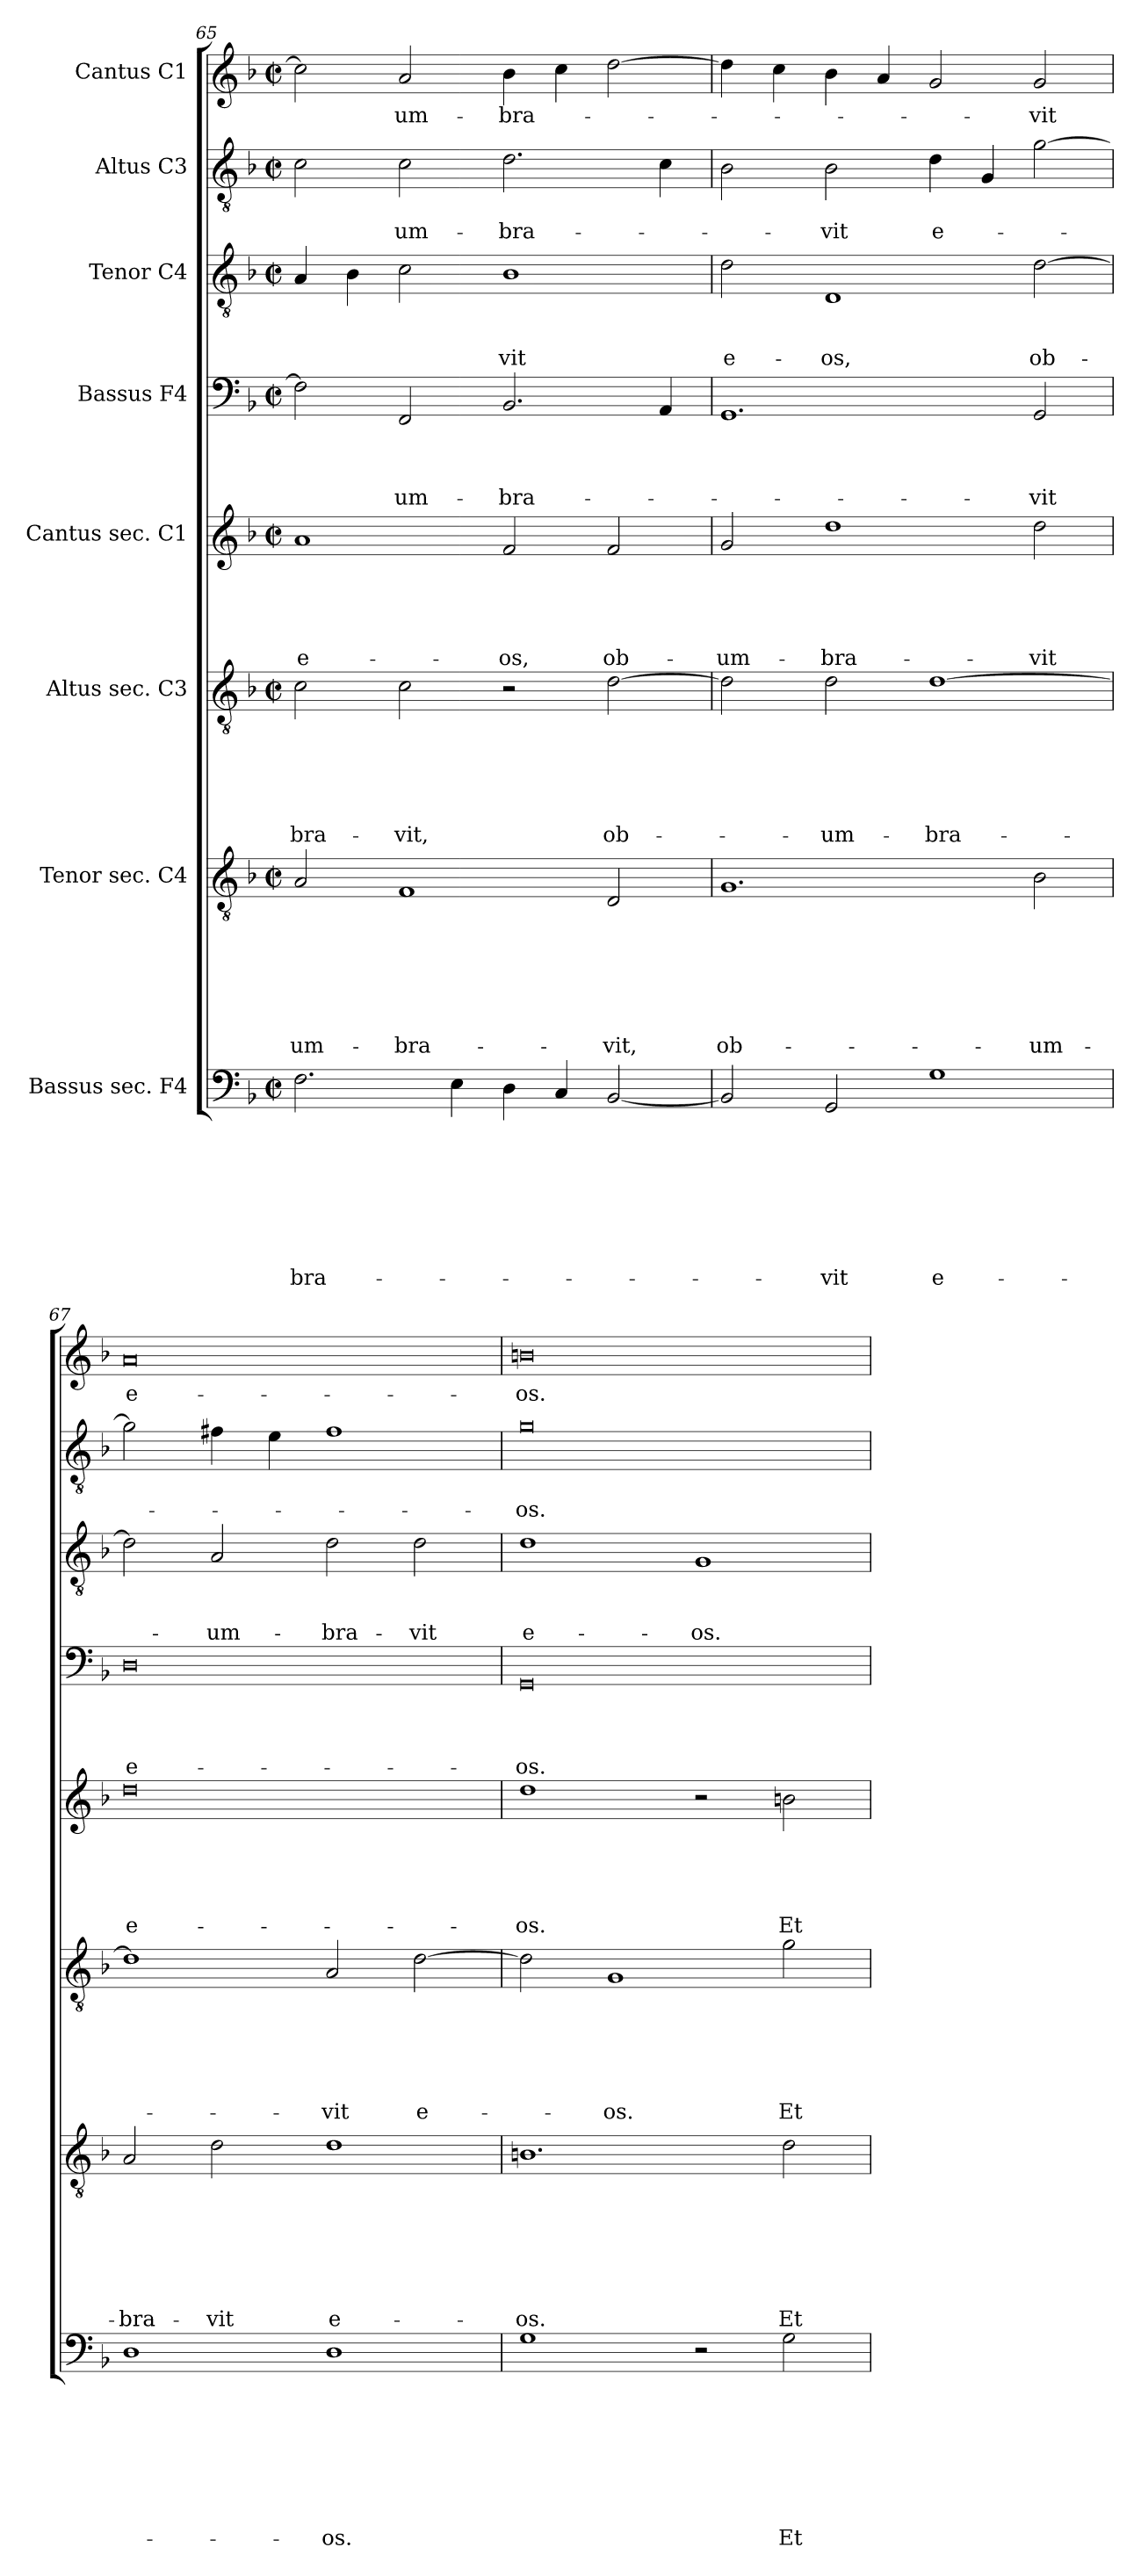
**kern	**text	**text	**text	**text	**text	**text	**text	**text	**kern	**text	**text	**text	**text	**text	**text	**text	**kern	**text	**text	**text	**text	**text	**text	**kern	**text	**text	**text	**text	**text	**kern	**text	**text	**text	**text	**kern	**text	**text	**text	**kern	**text	**text	**kern	**text
*part8	*part8	*part8	*part8	*part8	*part8	*part8	*part8	*part8	*part7	*part7	*part7	*part7	*part7	*part7	*part7	*part7	*part6	*part6	*part6	*part6	*part6	*part6	*part6	*part5	*part5	*part5	*part5	*part5	*part5	*part4	*part4	*part4	*part4	*part4	*part3	*part3	*part3	*part3	*part2	*part2	*part2	*part1	*part1
*staff8	*staff8	*staff8	*staff8	*staff8	*staff8	*staff8	*staff8	*staff8	*staff7	*staff7	*staff7	*staff7	*staff7	*staff7	*staff7	*staff7	*staff6	*staff6	*staff6	*staff6	*staff6	*staff6	*staff6	*staff5	*staff5	*staff5	*staff5	*staff5	*staff5	*staff4	*staff4	*staff4	*staff4	*staff4	*staff3	*staff3	*staff3	*staff3	*staff2	*staff2	*staff2	*staff1	*staff1
*I"Bassus sec. F4	*	*	*	*	*	*	*	*	*I"Tenor sec. C4	*	*	*	*	*	*	*	*I"Altus sec. C3	*	*	*	*	*	*	*I"Cantus sec. C1	*	*	*	*	*	*I"Bassus F4	*	*	*	*	*I"Tenor  C4	*	*	*	*I"Altus C3	*	*	*I"Cantus C1	*
!!LO:LB:g=z
*clefF4	*	*	*	*	*	*	*	*	*clefGv2	*	*	*	*	*	*	*	*clefGv2	*	*	*	*	*	*	*clefG2	*	*	*	*	*	*clefF4	*	*	*	*	*clefGv2	*	*	*	*clefGv2	*	*	*clefG2	*
*k[b-]	*	*	*	*	*	*	*	*	*k[b-]	*	*	*	*	*	*	*	*k[b-]	*	*	*	*	*	*	*k[b-]	*	*	*	*	*	*k[b-]	*	*	*	*	*k[b-]	*	*	*	*k[b-]	*	*	*k[b-]	*
*F:	*	*	*	*	*	*	*	*	*F:	*	*	*	*	*	*	*	*F:	*	*	*	*	*	*	*F:	*	*	*	*	*	*F:	*	*	*	*	*F:	*	*	*	*F:	*	*	*F:	*
*M2/2	*	*	*	*	*	*	*	*	*M2/2	*	*	*	*	*	*	*	*M2/2	*	*	*	*	*	*	*M2/2	*	*	*	*	*	*M2/2	*	*	*	*	*M2/2	*	*	*	*M2/2	*	*	*M2/2	*
*met(c|)	*	*	*	*	*	*	*	*	*met(c|)	*	*	*	*	*	*	*	*met(c|)	*	*	*	*	*	*	*met(c|)	*	*	*	*	*	*met(c|)	*	*	*	*	*met(c|)	*	*	*	*met(c|)	*	*	*met(c|)	*
=65	=65	=65	=65	=65	=65	=65	=65	=65	=65	=65	=65	=65	=65	=65	=65	=65	=65	=65	=65	=65	=65	=65	=65	=65	=65	=65	=65	=65	=65	=65	=65	=65	=65	=65	=65	=65	=65	=65	=65	=65	=65	=65	=65
2.F\	.	.	.	.	.	.	.	-bra-	2A/	.	.	.	.	.	.	-um-	2c\	.	.	.	.	.	-bra-	1a	.	.	.	.	e-	2F\]	.	.	.	.	4A/	.	.	.	2c\	.	.	2cc\]	.
.	.	.	.	.	.	.	.	.	.	.	.	.	.	.	.	.	.	.	.	.	.	.	.	.	.	.	.	.	.	.	.	.	.	.	4B-\	.	.	.	.	.	.	.	.
.	.	.	.	.	.	.	.	.	1F	.	.	.	.	.	.	-bra-	2c\	.	.	.	.	.	-vit,	.	.	.	.	.	.	2FF/	.	.	.	-um-	2c\	.	.	.	2c\	.	-um-	2a/	-um-
4E\	.	.	.	.	.	.	.	.	.	.	.	.	.	.	.	.	.	.	.	.	.	.	.	.	.	.	.	.	.	.	.	.	.	.	.	.	.	.	.	.	.	.	.
4D\	.	.	.	.	.	.	.	.	.	.	.	.	.	.	.	.	2r	.	.	.	.	.	.	2f/	.	.	.	.	-os,	2.BB-/	.	.	.	-bra-	1B-	.	.	-vit	2.d\	.	-bra-	4b-\	-bra-
4C/	.	.	.	.	.	.	.	.	.	.	.	.	.	.	.	.	.	.	.	.	.	.	.	.	.	.	.	.	.	.	.	.	.	.	.	.	.	.	.	.	.	4cc\	.
[2BB-/	.	.	.	.	.	.	.	.	2D/	.	.	.	.	.	.	-vit,	[2d\	.	.	.	.	.	ob-	2f/	.	.	.	.	ob-	.	.	.	.	.	.	.	.	.	.	.	.	[2dd\	.
.	.	.	.	.	.	.	.	.	.	.	.	.	.	.	.	.	.	.	.	.	.	.	.	.	.	.	.	.	.	4AA/	.	.	.	.	.	.	.	.	4c\	.	.	.	.
=66	=66	=66	=66	=66	=66	=66	=66	=66	=66	=66	=66	=66	=66	=66	=66	=66	=66	=66	=66	=66	=66	=66	=66	=66	=66	=66	=66	=66	=66	=66	=66	=66	=66	=66	=66	=66	=66	=66	=66	=66	=66	=66	=66
2BB-/]	.	.	.	.	.	.	.	.	1.G	.	.	.	.	.	.	ob-	2d\]	.	.	.	.	.	.	2g/	.	.	.	.	-um-	1.GG	.	.	.	.	2d\	.	.	e-	2B-\	.	.	4dd\]	.
.	.	.	.	.	.	.	.	.	.	.	.	.	.	.	.	.	.	.	.	.	.	.	.	.	.	.	.	.	.	.	.	.	.	.	.	.	.	.	.	.	.	4cc\	.
2GG/	.	.	.	.	.	.	.	-vit	.	.	.	.	.	.	.	.	2d\	.	.	.	.	.	-um-	1dd	.	.	.	.	-bra-	.	.	.	.	.	1D	.	.	-os,	2B-\	.	-vit	4b-\	.
.	.	.	.	.	.	.	.	.	.	.	.	.	.	.	.	.	.	.	.	.	.	.	.	.	.	.	.	.	.	.	.	.	.	.	.	.	.	.	.	.	.	4a/	.
1G	.	.	.	.	.	.	.	e-	.	.	.	.	.	.	.	.	[1d	.	.	.	.	.	-bra-	.	.	.	.	.	.	.	.	.	.	.	.	.	.	.	4d\	.	e-	2g/	.
.	.	.	.	.	.	.	.	.	.	.	.	.	.	.	.	.	.	.	.	.	.	.	.	.	.	.	.	.	.	.	.	.	.	.	.	.	.	.	4G/	.	.	.	.
.	.	.	.	.	.	.	.	.	2B-\	.	.	.	.	.	.	-um-	.	.	.	.	.	.	.	2dd\	.	.	.	.	-vit	2GG/	.	.	.	-vit	[2d\	.	.	ob-	[2g\	.	.	2g/	-vit
=67	=67	=67	=67	=67	=67	=67	=67	=67	=67	=67	=67	=67	=67	=67	=67	=67	=67	=67	=67	=67	=67	=67	=67	=67	=67	=67	=67	=67	=67	=67	=67	=67	=67	=67	=67	=67	=67	=67	=67	=67	=67	=67	=67
1D	.	.	.	.	.	.	.	.	2A/	.	.	.	.	.	.	-bra-	1d]	.	.	.	.	.	.	0dd	.	.	.	.	e-	0D	.	.	.	e-	2d\]	.	.	.	2g\]	.	.	0a	e-
.	.	.	.	.	.	.	.	.	2d\	.	.	.	.	.	.	-vit	.	.	.	.	.	.	.	.	.	.	.	.	.	.	.	.	.	.	2A/	.	.	-um-	4f#X\	.	.	.	.
.	.	.	.	.	.	.	.	.	.	.	.	.	.	.	.	.	.	.	.	.	.	.	.	.	.	.	.	.	.	.	.	.	.	.	.	.	.	.	4e\	.	.	.	.
1D	.	.	.	.	.	.	.	-os.	1d	.	.	.	.	.	.	e-	2A/	.	.	.	.	.	-vit	.	.	.	.	.	.	.	.	.	.	.	2d\	.	.	-bra-	1f#	.	.	.	.
.	.	.	.	.	.	.	.	.	.	.	.	.	.	.	.	.	[2d\	.	.	.	.	.	e-	.	.	.	.	.	.	.	.	.	.	.	2d\	.	.	-vit	.	.	.	.	.
=68	=68	=68	=68	=68	=68	=68	=68	=68	=68	=68	=68	=68	=68	=68	=68	=68	=68	=68	=68	=68	=68	=68	=68	=68	=68	=68	=68	=68	=68	=68	=68	=68	=68	=68	=68	=68	=68	=68	=68	=68	=68	=68	=68
1G	.	.	.	.	.	.	.	.	1.Bn	.	.	.	.	.	.	-os.	2d\]	.	.	.	.	.	.	1dd	.	.	.	.	-os.	0GG	.	.	.	-os.	1d	.	.	e-	0g	.	-os.	0bn	-os.
.	.	.	.	.	.	.	.	.	.	.	.	.	.	.	.	.	1G	.	.	.	.	.	-os.	.	.	.	.	.	.	.	.	.	.	.	.	.	.	.	.	.	.	.	.
2r	.	.	.	.	.	.	.	.	.	.	.	.	.	.	.	.	.	.	.	.	.	.	.	2r	.	.	.	.	.	.	.	.	.	.	1G	.	.	-os.	.	.	.	.	.
2G\	.	.	.	.	.	.	.	Et	2d\	.	.	.	.	.	.	Et	2g\	.	.	.	.	.	Et	2bn\	.	.	.	.	Et	.	.	.	.	.	.	.	.	.	.	.	.	.	.
=	=	=	=	=	=	=	=	=	=	=	=	=	=	=	=	=	=	=	=	=	=	=	=	=	=	=	=	=	=	=	=	=	=	=	=	=	=	=	=	=	=	=	=
*-	*-	*-	*-	*-	*-	*-	*-	*-	*-	*-	*-	*-	*-	*-	*-	*-	*-	*-	*-	*-	*-	*-	*-	*-	*-	*-	*-	*-	*-	*-	*-	*-	*-	*-	*-	*-	*-	*-	*-	*-	*-	*-	*-
